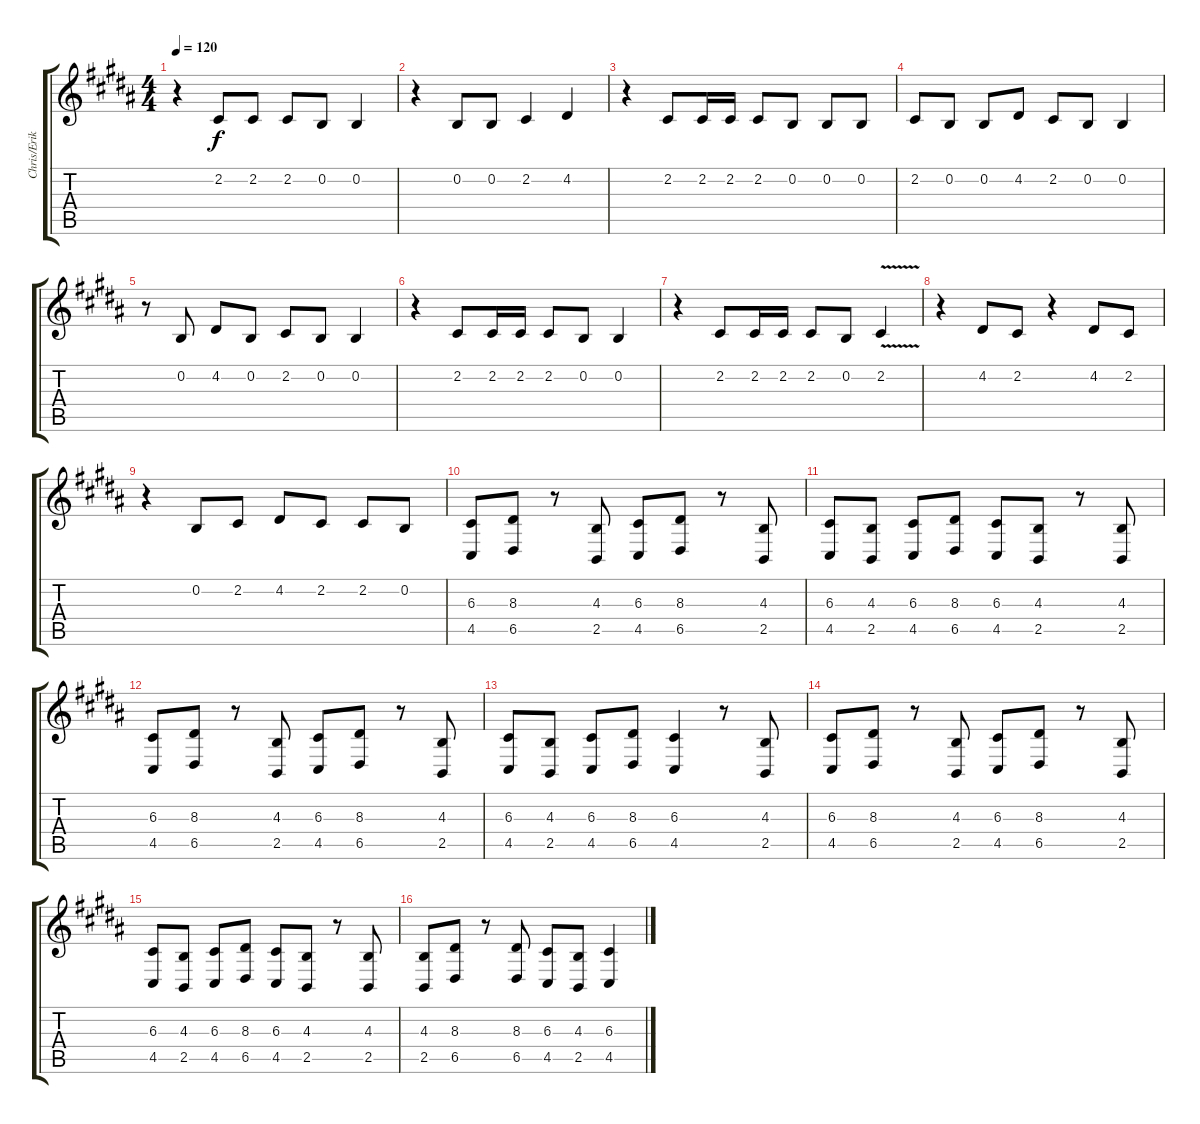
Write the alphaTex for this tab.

\track ("Chris/Erik -  Back Vocals" "Chris/Erik") {instrument altosax}
\staff {score tabs}
\tuning (E4 B3 G3 D3 A2 E2) {hide}
\ts (4 4)
\tempo 120
\clef g2
\ks b
r.4{dy f} 2.2.8 2.2.8 2.2.8 0.2.8 0.2.4 |
r.4 0.2.8 0.2.8 2.2.4 4.2.4 |
r.4 2.2.8 2.2.16 2.2.16 2.2.8 0.2.8 0.2.8 0.2.8 |
2.2.8 0.2.8 0.2.8 4.2.8 2.2.8 0.2.8 0.2.4 |
r.8 0.2.8 4.2.8 0.2.8 2.2.8 0.2.8 0.2.4 |
r.4 2.2.8 2.2.16 2.2.16 2.2.8 0.2.8 0.2.4 |
r.4 2.2.8 2.2.16 2.2.16 2.2.8 0.2.8 2.2{v}.4 |
r.4 4.2.8 2.2.8 r.4 4.2.8 2.2.8 |
r.4 0.2.8 2.2.8 4.2.8 2.2.8 2.2.8 0.2.8 |
(6.3 4.5).8 (8.3 6.5).8 r.8 (4.3 2.5).8 (6.3 4.5).8 (8.3 6.5).8 r.8 (4.3 2.5).8 |
(6.3 4.5).8 (4.3 2.5).8 (6.3 4.5).8 (8.3 6.5).8 (6.3 4.5).8 (4.3 2.5).8 r.8 (4.3 2.5).8 |
(6.3 4.5).8 (8.3 6.5).8 r.8 (4.3 2.5).8 (6.3 4.5).8 (8.3 6.5).8 r.8 (4.3 2.5).8 |
(6.3 4.5).8 (4.3 2.5).8 (6.3 4.5).8 (8.3 6.5).8 (6.3 4.5).4 r.8 (4.3 2.5).8 |
(6.3 4.5).8 (8.3 6.5).8 r.8 (4.3 2.5).8 (6.3 4.5).8 (8.3 6.5).8 r.8 (4.3 2.5).8 |
(6.3 4.5).8 (4.3 2.5).8 (6.3 4.5).8 (8.3 6.5).8 (6.3 4.5).8 (4.3 2.5).8 r.8 (4.3 2.5).8 |
(4.3 2.5).8 (8.3 6.5).8 r.8 (8.3 6.5).8 (6.3 4.5).8 (4.3 2.5).8 (6.3 4.5).4
